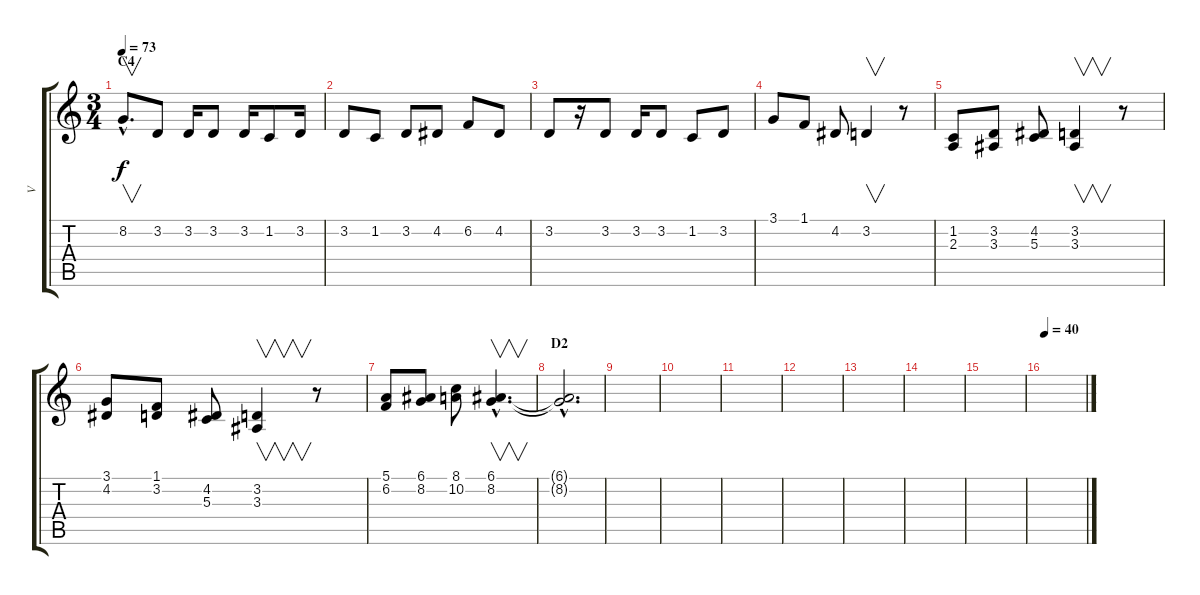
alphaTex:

\track ("V" "V") {instrument frenchhorn}
\staff {score tabs}
\tuning (E4 B3 G3 D3 A2 E2) {hide}
\ts (3 4)
\section ("" "C4")
\tempo 73
\clef g2
\ks c
8.2{hac}.8{v d dy f} 3.2.8 3.2.16 3.2.8 3.2.16 1.2.8 3.2.16 |
3.2.8 1.2.8 3.2.8 4.2.8 6.2.8 4.2.8 |
3.2.8 r.16 3.2.8 3.2.16 3.2.8 1.2.8 3.2.8 |
3.1.8 1.1.8 4.2.8 3.2.4{v} r.8 |
(1.2 2.3).8 (3.2 3.3).8 (4.2 5.3).8 (3.2 3.3).4{v} r.8 |
(3.1 4.2).8 (1.1 3.2).8 (4.2 5.3).8 (3.2 3.3).4{v} r.8 |
(5.1 6.2).8 (6.1 8.2).8 (8.1 10.2).8 (6.1{hac} 8.2{hac}).4{v d volume 0} |
\section ("" "D2")
(6.1{hac t} 8.2{hac t}).2{d} |
|
|
|
|
|
|
|
\tempo 40
